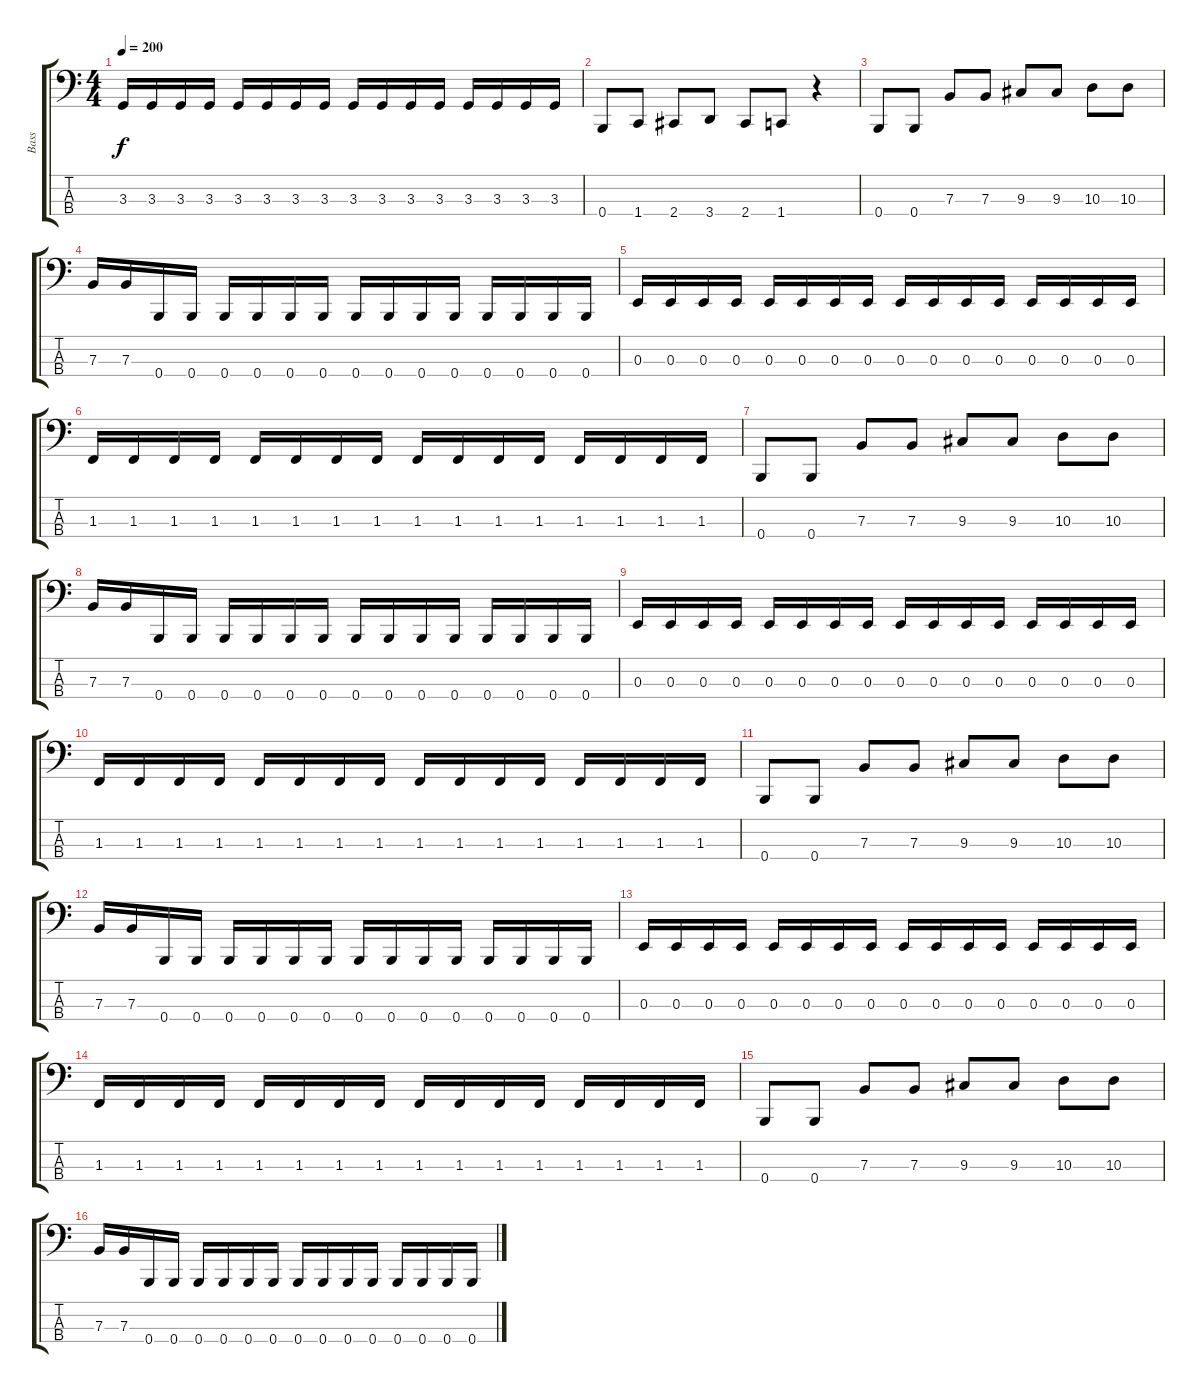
\track ("Bass" "Bass") {instrument electricbasspick}
\staff {score tabs}
\tuning (D2 A1 E1 B0) {hide}
\ts (4 4)
\tempo 200
\clef f4
\ks c
3.3.16{dy f} 3.3.16 3.3.16 3.3.16 3.3.16 3.3.16 3.3.16 3.3.16 3.3.16 3.3.16 3.3.16 3.3.16 3.3.16 3.3.16 3.3.16 3.3.16 |
0.4.8 1.4.8 2.4.8 3.4.8 2.4.8 1.4.8 r.4 |
0.4.8 0.4.8 7.3.8 7.3.8 9.3.8 9.3.8 10.3.8 10.3.8 |
7.3.16 7.3.16 0.4.16 0.4.16 0.4.16 0.4.16 0.4.16 0.4.16 0.4.16 0.4.16 0.4.16 0.4.16 0.4.16 0.4.16 0.4.16 0.4.16 |
0.3.16 0.3.16 0.3.16 0.3.16 0.3.16 0.3.16 0.3.16 0.3.16 0.3.16 0.3.16 0.3.16 0.3.16 0.3.16 0.3.16 0.3.16 0.3.16 |
1.3.16 1.3.16 1.3.16 1.3.16 1.3.16 1.3.16 1.3.16 1.3.16 1.3.16 1.3.16 1.3.16 1.3.16 1.3.16 1.3.16 1.3.16 1.3.16 |
0.4.8 0.4.8 7.3.8 7.3.8 9.3.8 9.3.8 10.3.8 10.3.8 |
7.3.16 7.3.16 0.4.16 0.4.16 0.4.16 0.4.16 0.4.16 0.4.16 0.4.16 0.4.16 0.4.16 0.4.16 0.4.16 0.4.16 0.4.16 0.4.16 |
0.3.16 0.3.16 0.3.16 0.3.16 0.3.16 0.3.16 0.3.16 0.3.16 0.3.16 0.3.16 0.3.16 0.3.16 0.3.16 0.3.16 0.3.16 0.3.16 |
1.3.16 1.3.16 1.3.16 1.3.16 1.3.16 1.3.16 1.3.16 1.3.16 1.3.16 1.3.16 1.3.16 1.3.16 1.3.16 1.3.16 1.3.16 1.3.16 |
0.4.8 0.4.8 7.3.8 7.3.8 9.3.8 9.3.8 10.3.8 10.3.8 |
7.3.16 7.3.16 0.4.16 0.4.16 0.4.16 0.4.16 0.4.16 0.4.16 0.4.16 0.4.16 0.4.16 0.4.16 0.4.16 0.4.16 0.4.16 0.4.16 |
0.3.16 0.3.16 0.3.16 0.3.16 0.3.16 0.3.16 0.3.16 0.3.16 0.3.16 0.3.16 0.3.16 0.3.16 0.3.16 0.3.16 0.3.16 0.3.16 |
1.3.16 1.3.16 1.3.16 1.3.16 1.3.16 1.3.16 1.3.16 1.3.16 1.3.16 1.3.16 1.3.16 1.3.16 1.3.16 1.3.16 1.3.16 1.3.16 |
0.4.8 0.4.8 7.3.8 7.3.8 9.3.8 9.3.8 10.3.8 10.3.8 |
7.3.16 7.3.16 0.4.16 0.4.16 0.4.16 0.4.16 0.4.16 0.4.16 0.4.16 0.4.16 0.4.16 0.4.16 0.4.16 0.4.16 0.4.16 0.4.16
